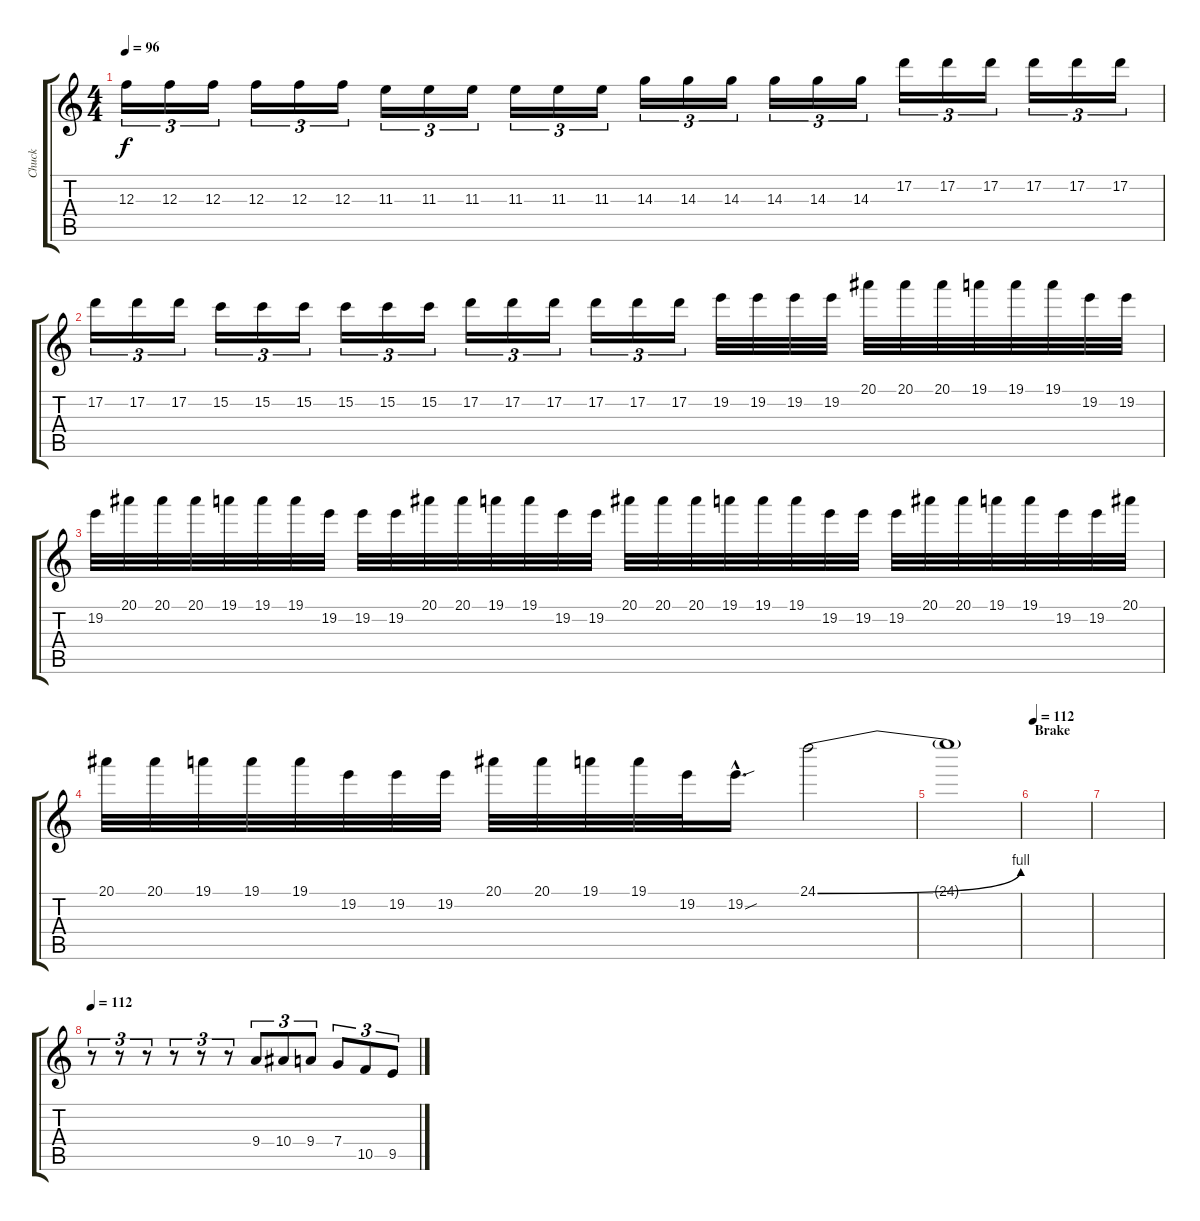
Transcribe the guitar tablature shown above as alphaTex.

\track ("Chuck" "Chuck") {instrument distortionguitar}
\staff {score tabs}
\tuning (D4 A3 F3 C3 G2 D2) {hide}
\ts (4 4)
\tempo 96
\clef g2
\ks c
12.3.16{tu (3 2) dy f} 12.3.16{tu (3 2)} 12.3.16{tu (3 2)} 12.3.16{tu (3 2)} 12.3.16{tu (3 2)} 12.3.16{tu (3 2)} 11.3.16{tu (3 2)} 11.3.16{tu (3 2)} 11.3.16{tu (3 2)} 11.3.16{tu (3 2)} 11.3.16{tu (3 2)} 11.3.16{tu (3 2)} 14.3.16{tu (3 2)} 14.3.16{tu (3 2)} 14.3.16{tu (3 2)} 14.3.16{tu (3 2)} 14.3.16{tu (3 2)} 14.3.16{tu (3 2)} 17.2.16{tu (3 2)} 17.2.16{tu (3 2)} 17.2.16{tu (3 2)} 17.2.16{tu (3 2)} 17.2.16{tu (3 2)} 17.2.16{tu (3 2)} |
17.2.16{tu (3 2)} 17.2.16{tu (3 2)} 17.2.16{tu (3 2)} 15.2.16{tu (3 2)} 15.2.16{tu (3 2)} 15.2.16{tu (3 2)} 15.2.16{tu (3 2)} 15.2.16{tu (3 2)} 15.2.16{tu (3 2)} 17.2.16{tu (3 2)} 17.2.16{tu (3 2)} 17.2.16{tu (3 2)} 17.2.16{tu (3 2)} 17.2.16{tu (3 2)} 17.2.16{tu (3 2)} 19.2.32 19.2.32 19.2.32 19.2.32 20.1.32 20.1.32 20.1.32 19.1.32 19.1.32 19.1.32 19.2.32 19.2.32 |
19.2.32 20.1.32 20.1.32 20.1.32 19.1.32 19.1.32 19.1.32 19.2.32 19.2.32 19.2.32 20.1.32 20.1.32 19.1.32 19.1.32 19.2.32 19.2.32 20.1.32 20.1.32 20.1.32 19.1.32 19.1.32 19.1.32 19.2.32 19.2.32 19.2.32 20.1.32 20.1.32 19.1.32 19.1.32 19.2.32 19.2.32 20.1.32 |
20.1.32 20.1.32 19.1.32 19.1.32 19.1.32 19.2.32 19.2.32 19.2.32 20.1.32 20.1.32 19.1.32 19.1.32 19.2.32 19.2{sou hac}.16{d} 24.1{be (bend 0 0 60 4)}.2 |
24.1{t}.1 |
\section ("" "Brake")
\tempo 112
|
|
\tempo 112
r.8{tu (3 2)} r.8{tu (3 2)} r.8{tu (3 2)} r.8{tu (3 2)} r.8{tu (3 2)} r.8{tu (3 2)} 9.4.8{tu (3 2)} 10.4.8{tu (3 2)} 9.4.8{tu (3 2)} 7.4.8{tu (3 2)} 10.5.8{tu (3 2)} 9.5.8{tu (3 2)}
